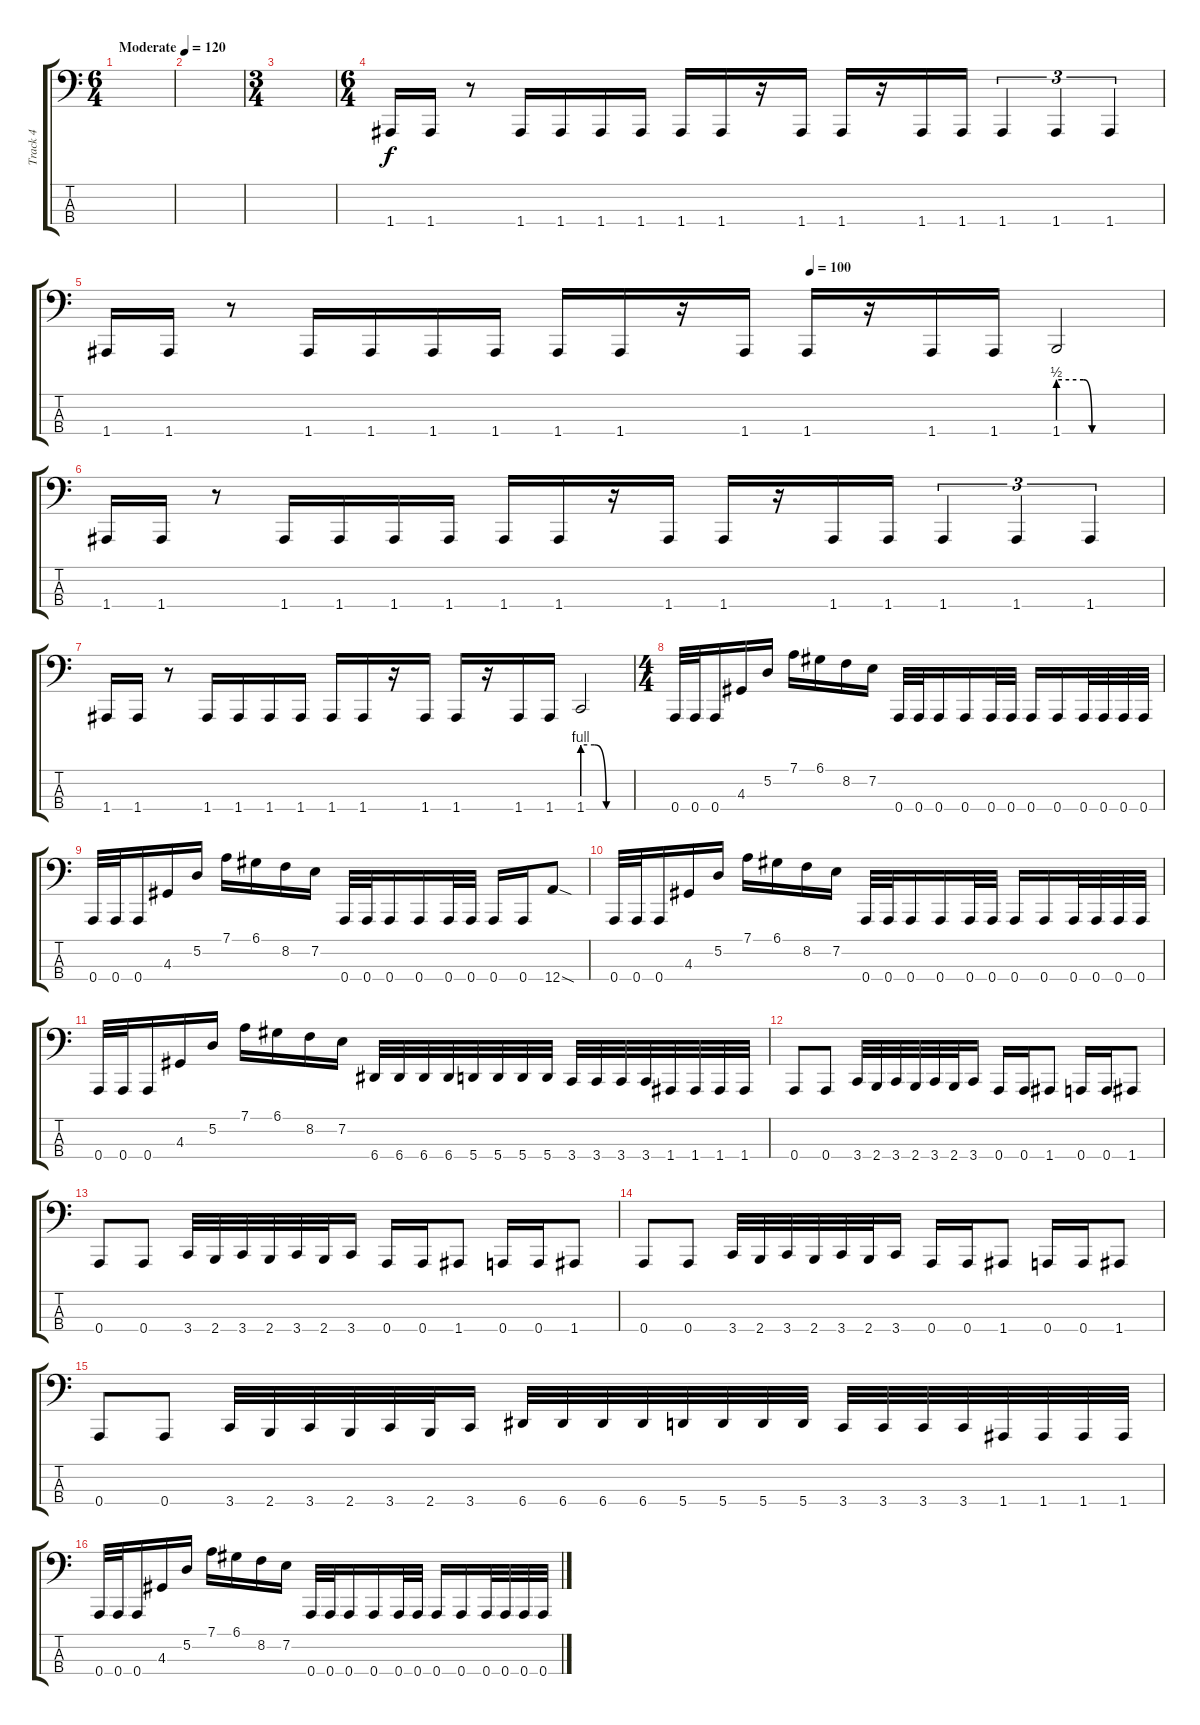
\track ("Track 4" "Track 4") {instrument electricbasspick}
\staff {score tabs}
\tuning (D2 A1 E1 A0) {hide}
\ts (6 4)
\tempo (120 "Moderate")
\clef f4
\ks c
|
|
\ts (3 4)
|
\ts (6 4)
1.4.16 1.4.16 r.8 1.4.16 1.4.16 1.4.16 1.4.16 1.4.16 1.4.16 r.16 1.4.16 1.4.16 r.16 1.4.16 1.4.16 1.4.4{tu (3 2)} 1.4.4{tu (3 2)} 1.4.4{tu (3 2)} |
\tempo (100 0.6666666666666666)
1.4.16 1.4.16 r.8 1.4.16 1.4.16 1.4.16 1.4.16 1.4.16 1.4.16 r.16 1.4.16 1.4.16 r.16 1.4.16 1.4.16 1.4{be (custom 0 2 15 2 20 0 30 0 60 0)}.2 |
1.4.16 1.4.16 r.8 1.4.16 1.4.16 1.4.16 1.4.16 1.4.16 1.4.16 r.16 1.4.16 1.4.16 r.16 1.4.16 1.4.16 1.4.4{tu (3 2)} 1.4.4{tu (3 2)} 1.4.4{tu (3 2)} |
1.4.16 1.4.16 r.8 1.4.16 1.4.16 1.4.16 1.4.16 1.4.16 1.4.16 r.16 1.4.16 1.4.16 r.16 1.4.16 1.4.16 1.4{be (custom 0 4 15 4 30 0 60 0)}.2 |
\ts (4 4)
0.4.32 0.4.32 0.4.16 4.3.16 5.2.16 7.1.16 6.1.16 8.2.16 7.2.16 0.4.32 0.4.32 0.4.16 0.4.16 0.4.32 0.4.32 0.4.16 0.4.16 0.4.32 0.4.32 0.4.32 0.4.32 |
0.4.32 0.4.32 0.4.16 4.3.16 5.2.16 7.1.16 6.1.16 8.2.16 7.2.16 0.4.32 0.4.32 0.4.16 0.4.16 0.4.32 0.4.32 0.4.16 0.4.16 12.4{sod}.8 |
0.4.32 0.4.32 0.4.16 4.3.16 5.2.16 7.1.16 6.1.16 8.2.16 7.2.16 0.4.32 0.4.32 0.4.16 0.4.16 0.4.32 0.4.32 0.4.16 0.4.16 0.4.32 0.4.32 0.4.32 0.4.32 |
0.4.32 0.4.32 0.4.16 4.3.16 5.2.16 7.1.16 6.1.16 8.2.16 7.2.16 6.4.32 6.4.32 6.4.32 6.4.32 5.4.32 5.4.32 5.4.32 5.4.32 3.4.32 3.4.32 3.4.32 3.4.32 1.4.32 1.4.32 1.4.32 1.4.32 |
0.4.8 0.4.8 3.4.32 2.4.32 3.4.32 2.4.32 3.4.32 2.4.32 3.4.16 0.4.16 0.4.16 1.4.8 0.4.16 0.4.16 1.4.8 |
0.4.8 0.4.8 3.4.32 2.4.32 3.4.32 2.4.32 3.4.32 2.4.32 3.4.16 0.4.16 0.4.16 1.4.8 0.4.16 0.4.16 1.4.8 |
0.4.8 0.4.8 3.4.32 2.4.32 3.4.32 2.4.32 3.4.32 2.4.32 3.4.16 0.4.16 0.4.16 1.4.8 0.4.16 0.4.16 1.4.8 |
0.4.8 0.4.8 3.4.32 2.4.32 3.4.32 2.4.32 3.4.32 2.4.32 3.4.16 6.4.32 6.4.32 6.4.32 6.4.32 5.4.32 5.4.32 5.4.32 5.4.32 3.4.32 3.4.32 3.4.32 3.4.32 1.4.32 1.4.32 1.4.32 1.4.32 |
0.4.32 0.4.32 0.4.16 4.3.16 5.2.16 7.1.16 6.1.16 8.2.16 7.2.16 0.4.32 0.4.32 0.4.16 0.4.16 0.4.32 0.4.32 0.4.16 0.4.16 0.4.32 0.4.32 0.4.32 0.4.32
